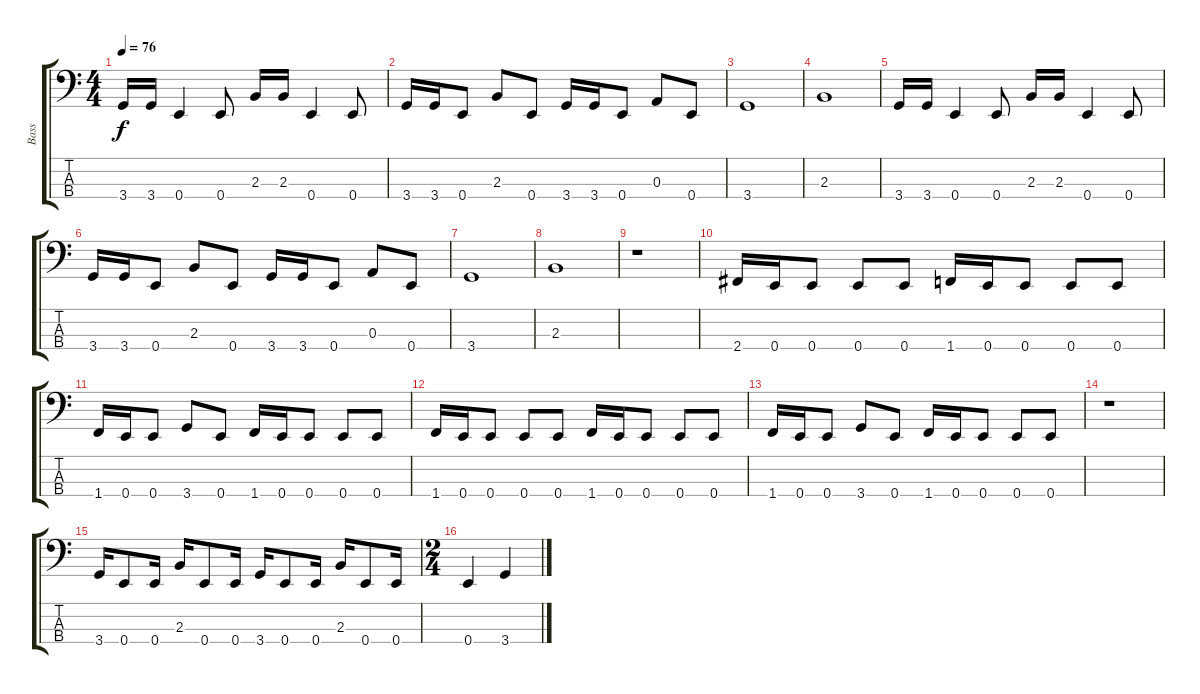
\track ("Bass" "Bass") {instrument electricbassfinger}
\staff {score tabs}
\tuning (G2 D2 A1 E1) {hide}
\ts (4 4)
\tempo 76
\clef f4
\ks c
3.4.16{dy f} 3.4.16 0.4.4 0.4.8 2.3.16 2.3.16 0.4.4 0.4.8 |
3.4.16 3.4.16 0.4.8 2.3.8 0.4.8 3.4.16 3.4.16 0.4.8 0.3.8 0.4.8 |
3.4.1 |
2.3.1 |
3.4.16 3.4.16 0.4.4 0.4.8 2.3.16 2.3.16 0.4.4 0.4.8 |
3.4.16 3.4.16 0.4.8 2.3.8 0.4.8 3.4.16 3.4.16 0.4.8 0.3.8 0.4.8 |
3.4.1 |
2.3.1 |
r.1 |
2.4.16 0.4.16 0.4.8 0.4.8 0.4.8 1.4.16 0.4.16 0.4.8 0.4.8 0.4.8 |
1.4.16 0.4.16 0.4.8 3.4.8 0.4.8 1.4.16 0.4.16 0.4.8 0.4.8 0.4.8 |
1.4.16 0.4.16 0.4.8 0.4.8 0.4.8 1.4.16 0.4.16 0.4.8 0.4.8 0.4.8 |
1.4.16 0.4.16 0.4.8 3.4.8 0.4.8 1.4.16 0.4.16 0.4.8 0.4.8 0.4.8 |
r.1 |
3.4.16 0.4.8 0.4.16 2.3.16 0.4.8 0.4.16 3.4.16 0.4.8 0.4.16 2.3.16 0.4.8 0.4.16 |
\ts (2 4)
0.4.4 3.4.4
